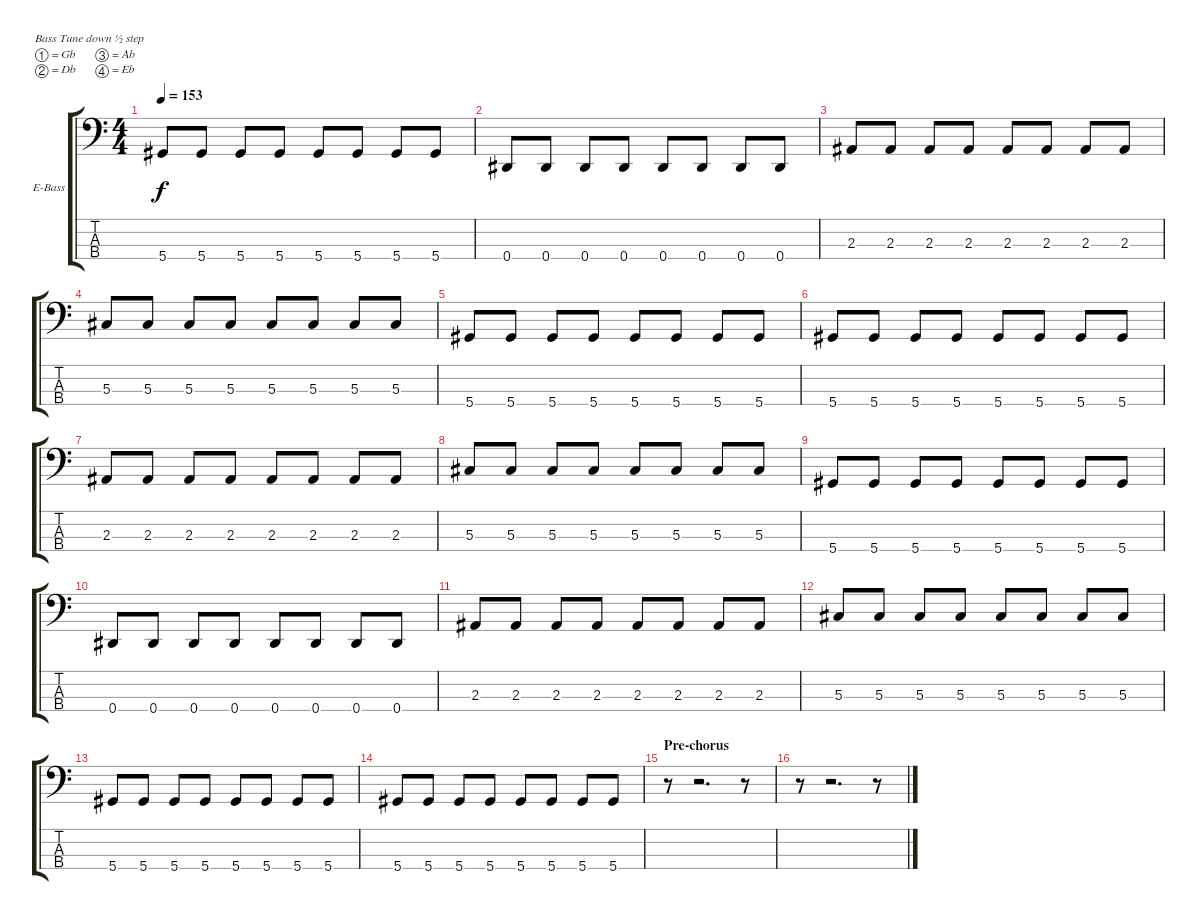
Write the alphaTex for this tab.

\bracketExtendMode groupsimilarinstruments
\firstSystemTrackNameOrientation horizontal
\otherSystemsTrackNameOrientation horizontal
\track ("Bass" "E-Bass") {instrument electricbasspick}
\staff {score tabs}
\tuning (Gb2 Db2 Ab1 Eb1)
\ts (4 4)
\tempo 153
\clef f4
\ks c
5.4.8{dy f} 5.4.8 5.4.8 5.4.8 5.4.8 5.4.8 5.4.8 5.4.8 |
0.4.8 0.4.8 0.4.8 0.4.8 0.4.8 0.4.8 0.4.8 0.4.8 |
2.3.8 2.3.8 2.3.8 2.3.8 2.3.8 2.3.8 2.3.8 2.3.8 |
5.3.8 5.3.8 5.3.8 5.3.8 5.3.8 5.3.8 5.3.8 5.3.8 |
5.4.8 5.4.8 5.4.8 5.4.8 5.4.8 5.4.8 5.4.8 5.4.8 |
5.4.8 5.4.8 5.4.8 5.4.8 5.4.8 5.4.8 5.4.8 5.4.8 |
2.3.8 2.3.8 2.3.8 2.3.8 2.3.8 2.3.8 2.3.8 2.3.8 |
5.3.8 5.3.8 5.3.8 5.3.8 5.3.8 5.3.8 5.3.8 5.3.8 |
5.4.8 5.4.8 5.4.8 5.4.8 5.4.8 5.4.8 5.4.8 5.4.8 |
0.4.8 0.4.8 0.4.8 0.4.8 0.4.8 0.4.8 0.4.8 0.4.8 |
2.3.8 2.3.8 2.3.8 2.3.8 2.3.8 2.3.8 2.3.8 2.3.8 |
5.3.8 5.3.8 5.3.8 5.3.8 5.3.8 5.3.8 5.3.8 5.3.8 |
5.4.8 5.4.8 5.4.8 5.4.8 5.4.8 5.4.8 5.4.8 5.4.8 |
5.4.8 5.4.8 5.4.8 5.4.8 5.4.8 5.4.8 5.4.8 5.4.8 |
\section ("" "Pre-chorus")
r.8 r.2{d} r.8 |
r.8 r.2{d} r.8
